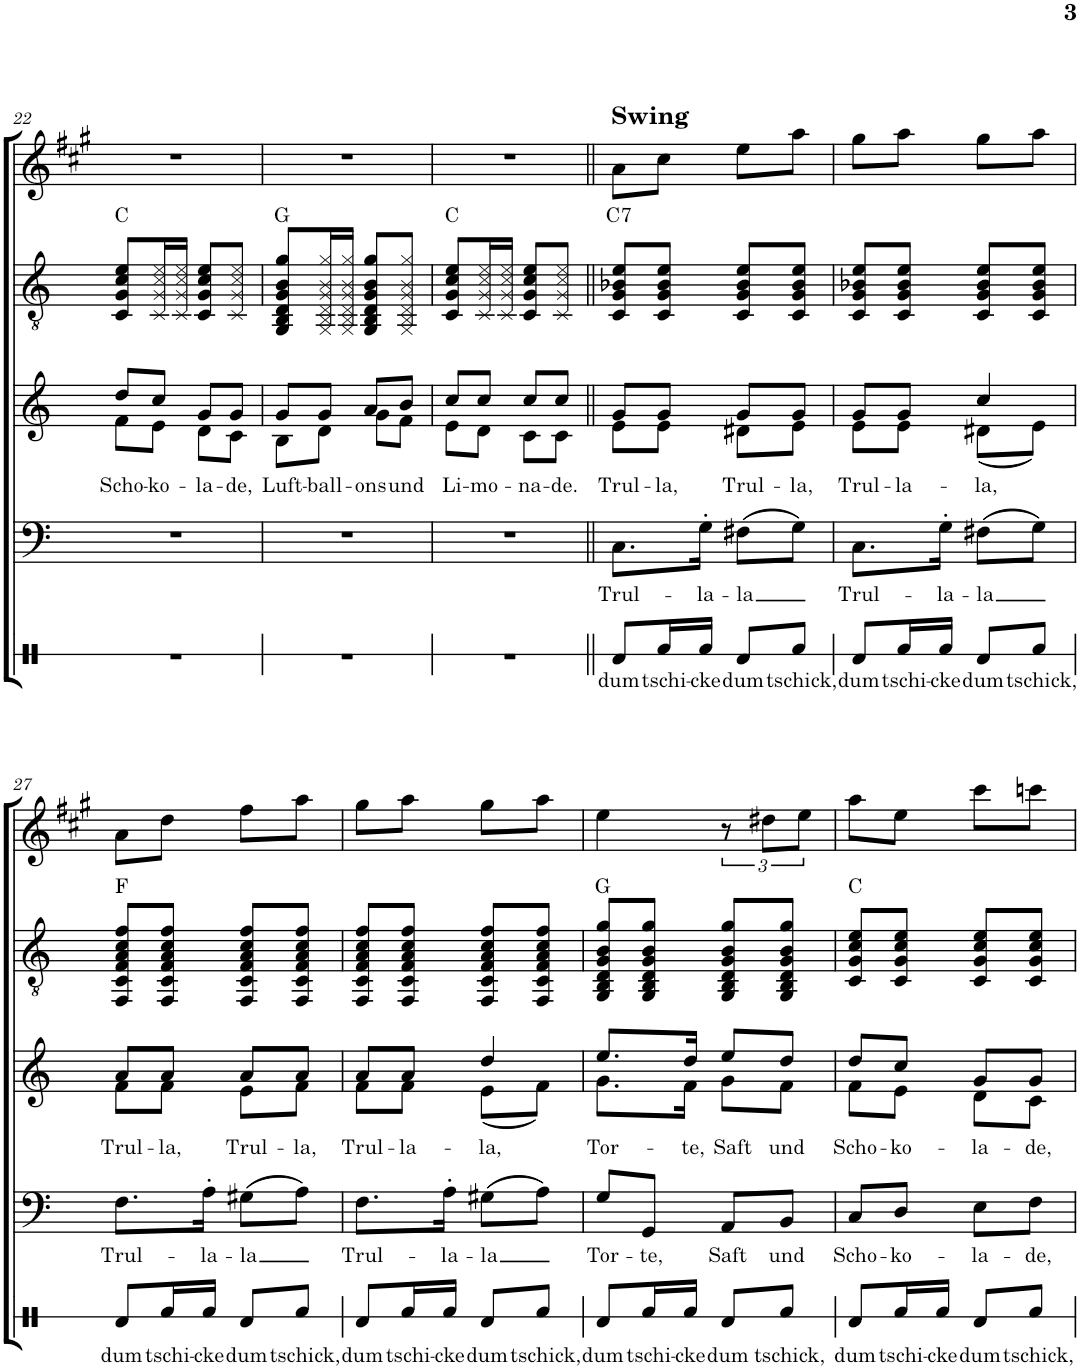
**kern	**text	**kern	**text	**kern	**text	**kern	**harte	**kern
*part5	*part5	*part4	*part4	*part3	*part3	*part2	*part2	*part1
*staff5	*staff5	*staff4	*staff4	*staff3	*staff3	*staff2	*	*staff1
*I"Holzblöcke	*	*I"Männer	*	*I"Frauen	*	*I"Akustische Gitarre	*	*I"Altsaxophon
*	*	*	*	*	*	*I'Ac Gtr	*	*I'A Sax
!!LO:PB:g=z
*clefX	*	*clefF4	*	*clefG2	*	*clefGv2	*	*clefG2
*	*	*	*	*	*	*	*	*Trd5c9
*k[]	*	*k[]	*	*k[]	*	*k[]	*	*k[f#c#g#]
*M2/4	*	*M2/4	*	*M2/4	*	*M2/4	*	*M2/4
=22	=22	=22	=22	=22	=22	=22	=22	=22
!	!	!	!	!	!LO:LY:b	!	!	!
*	*	*	*	*^	*	*	*	*
2r	.	2r	.	8dd/L	8f\L	Scho-	8C/ 8G/ 8c/ 8e/L	C:maj	2r
!	!	!	!	!	!	!LO:LY:b	!	!	!
.	.	.	.	8cc/J	8e\J	-ko-	16C/ 16G/ 16c/ 16e/L	.	.
.	.	.	.	.	.	.	16C/ 16G/ 16c/ 16e/JJ	.	.
!	!	!	!	!	!	!LO:LY:b	!	!	!
.	.	.	.	8g/L	8d\L	-la-	8C/ 8G/ 8c/ 8e/L	.	.
!	!	!	!	!	!	!LO:LY:b	!	!	!
.	.	.	.	8g/J	8c\J	-de,	8C/ 8G/ 8c/ 8e/J	.	.
=23	=23	=23	=23	=23	=23	=23	=23	=23	=23
!	!	!	!	!	!	!LO:LY:b	!	!	!
2r	.	2r	.	8g/L	8B\L	Luft-	8GG/ 8BB/ 8D/ 8G/ 8B/ 8g/L	G:maj	2r
!	!	!	!	!	!	!LO:LY:b	!	!	!
.	.	.	.	8g/J	8d\J	-ball-	16GG/ 16BB/ 16D/ 16G/ 16B/ 16g/L	.	.
.	.	.	.	.	.	.	16GG/ 16BB/ 16D/ 16G/ 16B/ 16g/JJ	.	.
!	!	!	!	!	!	!LO:LY:b	!	!	!
.	.	.	.	8a/L	8g\L	-ons	8GG/ 8BB/ 8D/ 8G/ 8B/ 8g/L	.	.
!	!	!	!	!	!	!LO:LY:b	!	!	!
.	.	.	.	8b/J	8f\J	und	8GG/ 8BB/ 8D/ 8G/ 8B/ 8g/J	.	.
=24	=24	=24	=24	=24	=24	=24	=24	=24	=24
!	!	!	!	!	!	!LO:LY:b	!	!	!
2r	.	2r	.	8cc/L	8e\L	Li-	8C/ 8G/ 8c/ 8e/L	C:maj	2r
!	!	!	!	!	!	!LO:LY:b	!	!	!
.	.	.	.	8cc/J	8d\J	-mo-	16C/ 16G/ 16c/ 16e/L	.	.
.	.	.	.	.	.	.	16C/ 16G/ 16c/ 16e/JJ	.	.
!	!	!	!	!	!	!LO:LY:b	!	!	!
.	.	.	.	8cc/L	8c\L	-na-	8C/ 8G/ 8c/ 8e/L	.	.
!	!	!	!	!	!	!LO:LY:b	!	!	!
.	.	.	.	8cc/J	8c\J	-de.	8C/ 8G/ 8c/ 8e/J	.	.
=25||	=25||	=25||	=25||	=25||	=25||	=25||	=25||	=25||	=25||
!	!	!	!	!	!	!	!	!	!LO:TX:a:B:t=Swing
!	!LO:LY:b	!	!LO:LY:b	!	!	!LO:LY:b	!	!LO:H:kt=7	!
8Rd/L	dum	8.C\L	Trul-	8g/L	8e\L	Trul-	8C/ 8G/ 8B-X/ 8e/L	C:7	8a\L
!	!LO:LY:b	!	!	!	!	!LO:LY:b	!	!	!
16Rf/L	tschi-	.	.	8g/J	8e\J	-la,	8C/ 8G/ 8B-/ 8e/J	.	8cc#\J
!	!LO:LY:b	!	!LO:LY:b	!	!	!	!	!	!
16Rf/JJ	-cke	16G'\Jk	-la-	.	.	.	.	.	.
!	!LO:LY:b	!	!LO:LY:b	!	!	!LO:LY:b	!	!	!
8Rd/L	dum	(8F#X\L	-la	8g/L	8d#X\L	Trul-	8C/ 8G/ 8B-/ 8e/L	.	8ee\L
!	!LO:LY:b	!	!	!	!	!LO:LY:b	!	!	!
8Rf/J	tschick,	8G\J)	.	8g/J	8e\J	-la,	8C/ 8G/ 8B-/ 8e/J	.	8aa\J
=26	=26	=26	=26	=26	=26	=26	=26	=26	=26
!	!LO:LY:b	!	!LO:LY:b	!	!	!LO:LY:b	!	!	!
8Rd/L	dum	8.C\L	Trul-	8g/L	8e\L	Trul-	8C/ 8G/ 8B-X/ 8e/L	.	8gg#\L
!	!LO:LY:b	!	!	!	!	!LO:LY:b	!	!	!
16Rf/L	tschi-	.	.	8g/J	8e\J	-la-	8C/ 8G/ 8B-/ 8e/J	.	8aa\J
!	!LO:LY:b	!	!LO:LY:b	!	!	!	!	!	!
16Rf/JJ	-cke	16G'\Jk	-la-	.	.	.	.	.	.
!	!LO:LY:b	!	!LO:LY:b	!	!	!LO:LY:b	!	!	!
8Rd/L	dum	(8F#X\L	-la	4cc/	(8d#X\L	-la,	8C/ 8G/ 8B-/ 8e/L	.	8gg#\L
!	!LO:LY:b	!	!	!	!	!	!	!	!
8Rf/J	tschick,	8G\J)	.	.	8e\J)	.	8C/ 8G/ 8B-/ 8e/J	.	8aa\J
!!LO:LB:g=z
=27	=27	=27	=27	=27	=27	=27	=27	=27	=27
!	!LO:LY:b	!	!LO:LY:b	!	!	!LO:LY:b	!	!	!
8Rd/L	dum	8.F\L	Trul-	8a/L	8f\L	Trul-	8FF/ 8C/ 8F/ 8A/ 8c/ 8f/L	F:maj	8a\L
!	!LO:LY:b	!	!	!	!	!LO:LY:b	!	!	!
16Rf/L	tschi-	.	.	8a/J	8f\J	-la,	8FF/ 8C/ 8F/ 8A/ 8c/ 8f/J	.	8dd\J
!	!LO:LY:b	!	!LO:LY:b	!	!	!	!	!	!
16Rf/JJ	-cke	16A'\Jk	-la-	.	.	.	.	.	.
!	!LO:LY:b	!	!LO:LY:b	!	!	!LO:LY:b	!	!	!
8Rd/L	dum	(8G#X\L	-la	8a/L	8e\L	Trul-	8FF/ 8C/ 8F/ 8A/ 8c/ 8f/L	.	8ff#\L
!	!LO:LY:b	!	!	!	!	!LO:LY:b	!	!	!
8Rf/J	tschick,	8A\J)	.	8a/J	8f\J	-la,	8FF/ 8C/ 8F/ 8A/ 8c/ 8f/J	.	8aa\J
=28	=28	=28	=28	=28	=28	=28	=28	=28	=28
!	!LO:LY:b	!	!LO:LY:b	!	!	!LO:LY:b	!	!	!
8Rd/L	dum	8.F\L	Trul-	8a/L	8f\L	Trul-	8FF/ 8C/ 8F/ 8A/ 8c/ 8f/L	.	8gg#\L
!	!LO:LY:b	!	!	!	!	!LO:LY:b	!	!	!
16Rf/L	tschi-	.	.	8a/J	8f\J	-la-	8FF/ 8C/ 8F/ 8A/ 8c/ 8f/J	.	8aa\J
!	!LO:LY:b	!	!LO:LY:b	!	!	!	!	!	!
16Rf/JJ	-cke	16A'\Jk	-la-	.	.	.	.	.	.
!	!LO:LY:b	!	!LO:LY:b	!	!	!LO:LY:b	!	!	!
8Rd/L	dum	(8G#X\L	-la	4dd/	(8e\L	-la,	8FF/ 8C/ 8F/ 8A/ 8c/ 8f/L	.	8gg#\L
!	!LO:LY:b	!	!	!	!	!	!	!	!
8Rf/J	tschick,	8A\J)	.	.	8f\J)	.	8FF/ 8C/ 8F/ 8A/ 8c/ 8f/J	.	8aa\J
=29	=29	=29	=29	=29	=29	=29	=29	=29	=29
!	!LO:LY:b	!	!LO:LY:b	!	!	!LO:LY:b	!	!	!
8Rd/L	dum	8G/L	Tor-	8.ee/L	8.g\L	Tor-	8GG/ 8BB/ 8D/ 8G/ 8B/ 8g/L	G:maj	4ee\
!	!LO:LY:b	!	!LO:LY:b	!	!	!	!	!	!
16Rf/L	tschi-	8GG/J	-te,	.	.	.	8GG/ 8BB/ 8D/ 8G/ 8B/ 8g/J	.	.
!	!LO:LY:b	!	!	!	!	!LO:LY:b	!	!	!
16Rf/JJ	-cke	.	.	16dd/Jk	16f\Jk	-te,	.	.	.
!	!LO:LY:b	!	!LO:LY:b	!	!	!LO:LY:b	!	!	!
8Rd/L	dum	8AA/L	Saft	8ee/L	8g\L	Saft	8GG/ 8BB/ 8D/ 8G/ 8B/ 8g/L	.	12r
.	.	.	.	.	.	.	.	.	12dd#X\L
!	!LO:LY:b	!	!LO:LY:b	!	!	!LO:LY:b	!	!	!
8Rf/J	tschick,	8BB/J	und	8dd/J	8f\J	und	8GG/ 8BB/ 8D/ 8G/ 8B/ 8g/J	.	.
.	.	.	.	.	.	.	.	.	12ee\J
=30	=30	=30	=30	=30	=30	=30	=30	=30	=30
!	!LO:LY:b	!	!LO:LY:b	!	!	!LO:LY:b	!	!	!
8Rd/L	dum	8C/L	Scho-	8dd/L	8f\L	Scho-	8C/ 8G/ 8c/ 8e/L	C:maj	8aa\L
!	!LO:LY:b	!	!LO:LY:b	!	!	!LO:LY:b	!	!	!
16Rf/L	tschi-	8D/J	-ko-	8cc/J	8e\J	-ko-	8C/ 8G/ 8c/ 8e/J	.	8ee\J
!	!LO:LY:b	!	!	!	!	!	!	!	!
16Rf/JJ	-cke	.	.	.	.	.	.	.	.
!	!LO:LY:b	!	!LO:LY:b	!	!	!LO:LY:b	!	!	!
8Rd/L	dum	8E\L	-la-	8g/L	8d\L	-la-	8C/ 8G/ 8c/ 8e/L	.	8ccc#\L
!	!LO:LY:b	!	!LO:LY:b	!	!	!LO:LY:b	!	!	!
8Rf/J	tschick,	8F\J	-de,	8g/J	8c\J	-de,	8C/ 8G/ 8c/ 8e/J	.	8cccn\J
*	*	*	*	*v	*v	*	*	*	*
=	=	=	=	=	=	=	=	=
*-	*-	*-	*-	*-	*-	*-	*-	*-
